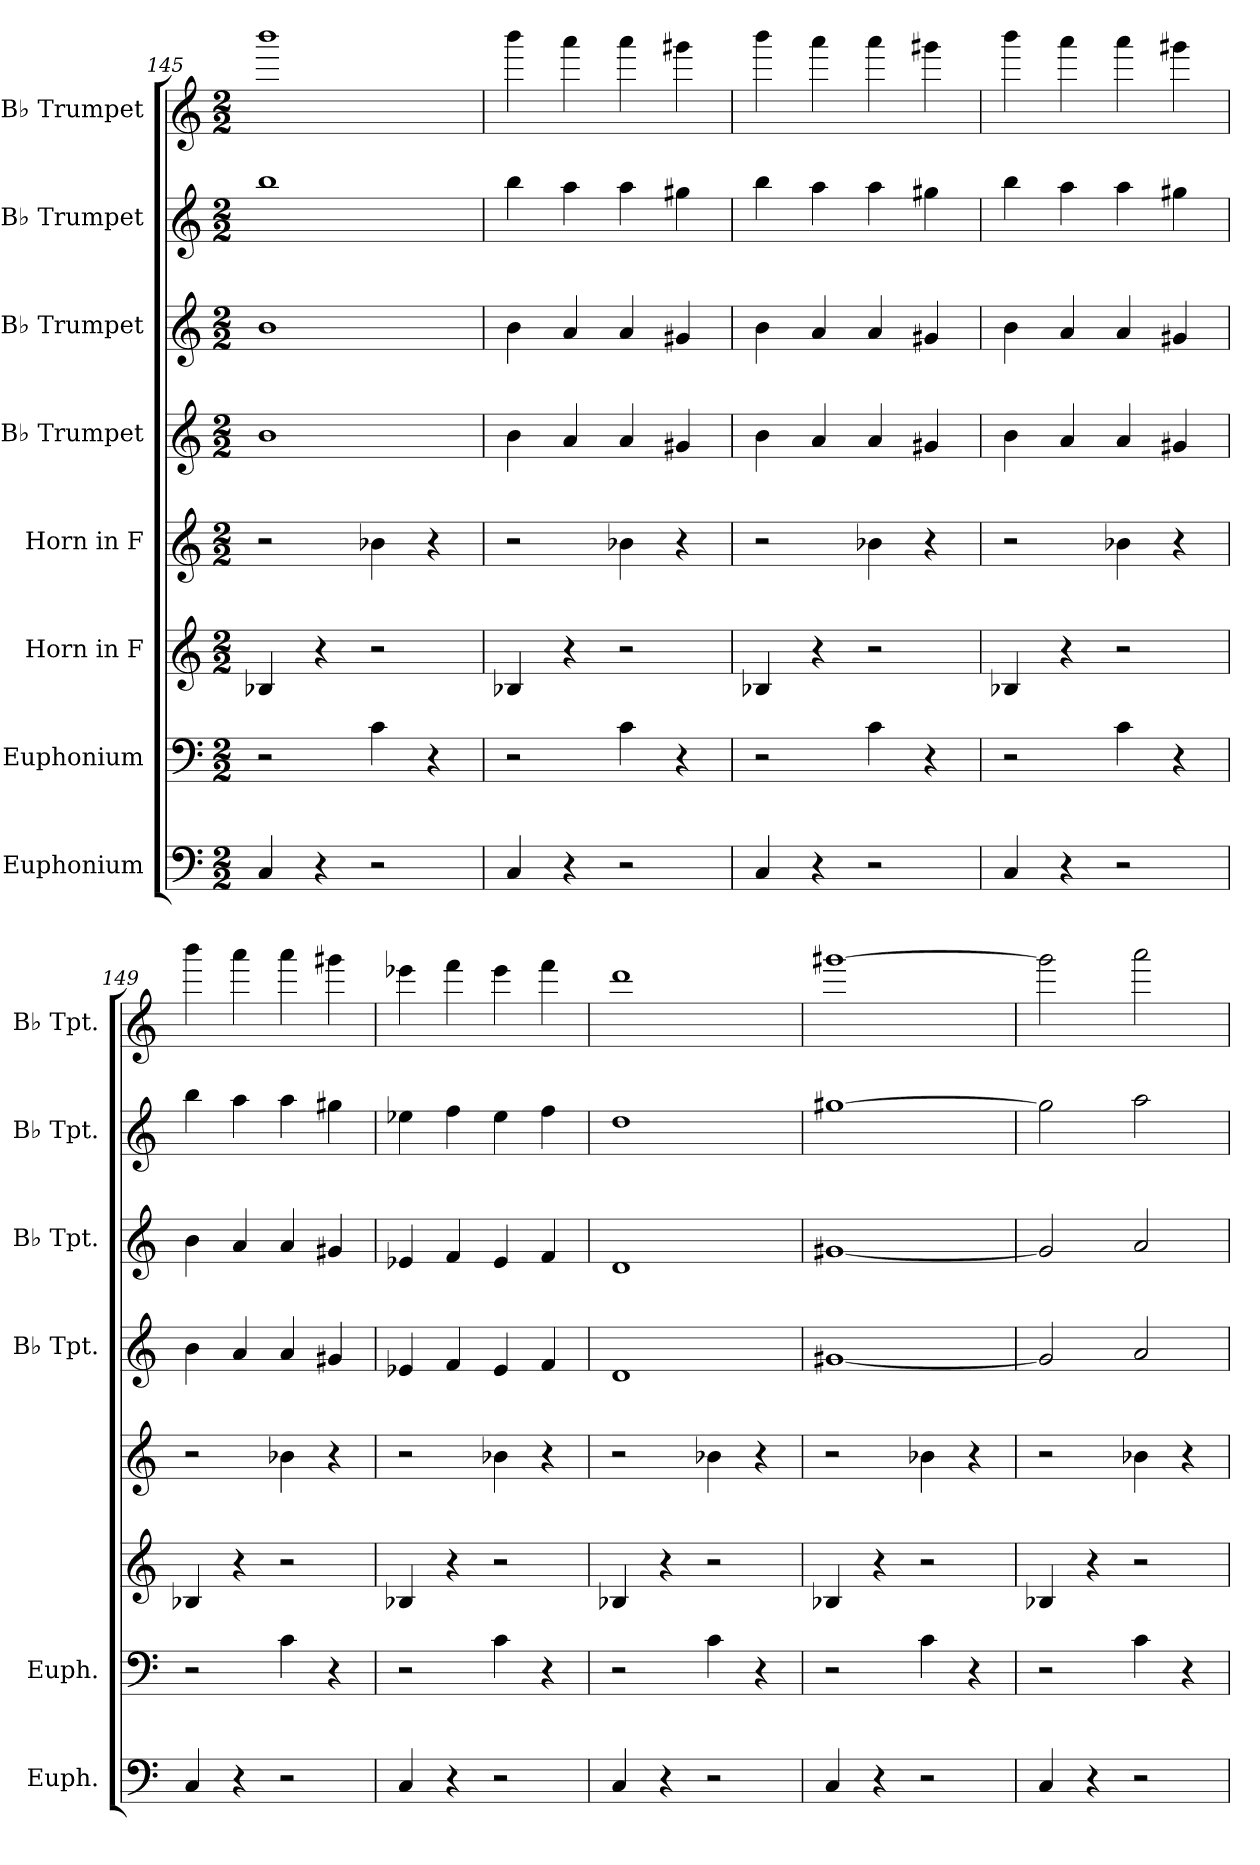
**kern	**kern	**kern	**kern	**kern	**kern	**kern	**kern
*part8	*part7	*part6	*part5	*part4	*part3	*part2	*part1
*staff8	*staff7	*staff6	*staff5	*staff4	*staff3	*staff2	*staff1
*I"Euphonium	*I"Euphonium	*I"Horn in F	*I"Horn in F	*I"B♭ Trumpet	*I"B♭ Trumpet	*I"B♭ Trumpet	*I"B♭ Trumpet
*I'Euph.	*I'Euph.	*	*	*I'B♭ Tpt.	*I'B♭ Tpt.	*I'B♭ Tpt.	*I'B♭ Tpt.
*clefF4	*clefF4	*clefG2	*clefG2	*clefG2	*clefG2	*clefG2	*clefG2
*	*	*ITrd4c7	*ITrd4c7	*ITrd1c2	*ITrd1c2	*ITrd1c2	*ITrd1c2
*k[]	*k[]	*k[b-]	*k[b-]	*k[b-e-]	*k[b-e-]	*k[b-e-]	*k[b-e-]
*M2/2	*M2/2	*M2/2	*M2/2	*M2/2	*M2/2	*M2/2	*M2/2
=145	=145	=145	=145	=145	=145	=145	=145
4C/	2r	4E-X/	2r	1a	1a	1aa	1aaa
4r	.	4r	.	.	.	.	.
2r	4c\	2r	4e-X\	.	.	.	.
.	4r	.	4r	.	.	.	.
=146	=146	=146	=146	=146	=146	=146	=146
4C/	2r	4E-X/	2r	4a\	4a\	4aa\	4aaa\
4r	.	4r	.	4g/	4g/	4gg\	4ggg\
2r	4c\	2r	4e-X\	4g/	4g/	4gg\	4ggg\
.	4r	.	4r	4f#X/	4f#X/	4ff#X\	4fff#X\
!!LO:LB:g=z
=147	=147	=147	=147	=147	=147	=147	=147
4C/	2r	4E-X/	2r	4a\	4a\	4aa\	4aaa\
4r	.	4r	.	4g/	4g/	4gg\	4ggg\
2r	4c\	2r	4e-X\	4g/	4g/	4gg\	4ggg\
.	4r	.	4r	4f#X/	4f#X/	4ff#X\	4fff#X\
=148	=148	=148	=148	=148	=148	=148	=148
4C/	2r	4E-X/	2r	4a\	4a\	4aa\	4aaa\
4r	.	4r	.	4g/	4g/	4gg\	4ggg\
2r	4c\	2r	4e-X\	4g/	4g/	4gg\	4ggg\
.	4r	.	4r	4f#X/	4f#X/	4ff#X\	4fff#X\
=149	=149	=149	=149	=149	=149	=149	=149
4C/	2r	4E-X/	2r	4a\	4a\	4aa\	4aaa\
4r	.	4r	.	4g/	4g/	4gg\	4ggg\
2r	4c\	2r	4e-X\	4g/	4g/	4gg\	4ggg\
.	4r	.	4r	4f#X/	4f#X/	4ff#X\	4fff#X\
=150	=150	=150	=150	=150	=150	=150	=150
4C/	2r	4E-X/	2r	4d-X/	4d-X/	4dd-X\	4ddd-X\
4r	.	4r	.	4e-/	4e-/	4ee-\	4eee-\
2r	4c\	2r	4e-X\	4d-/	4d-/	4dd-\	4ddd-\
.	4r	.	4r	4e-/	4e-/	4ee-\	4eee-\
=151	=151	=151	=151	=151	=151	=151	=151
4C/	2r	4E-X/	2r	1c	1c	1cc	1ccc
4r	.	4r	.	.	.	.	.
2r	4c\	2r	4e-X\	.	.	.	.
.	4r	.	4r	.	.	.	.
=152	=152	=152	=152	=152	=152	=152	=152
4C/	2r	4E-X/	2r	[1f#X	[1f#X	[1ff#X	[1fff#X
4r	.	4r	.	.	.	.	.
2r	4c\	2r	4e-X\	.	.	.	.
.	4r	.	4r	.	.	.	.
=153	=153	=153	=153	=153	=153	=153	=153
4C/	2r	4E-X/	2r	2f#/]	2f#/]	2ff#\]	2fff#\]
4r	.	4r	.	.	.	.	.
2r	4c\	2r	4e-X\	2g/	2g/	2gg\	2ggg\
.	4r	.	4r	.	.	.	.
=	=	=	=	=	=	=	=
*-	*-	*-	*-	*-	*-	*-	*-
